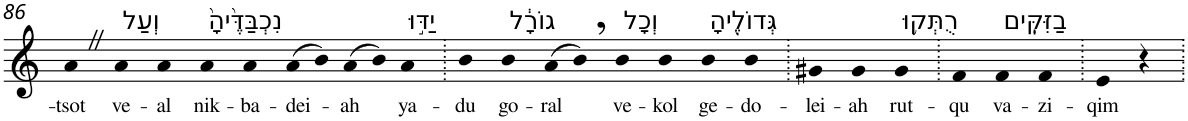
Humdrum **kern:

**kern	**text
*part1	*part1
*staff1	*staff1
*I"Piano	*
*I'Pno	*
!!LO:PB:g=z
*clefG2	*
*k[]	*
=86	=86
!	!LO:LY:b
4aZ	-tsot
!LO:TX:a:t=וְעַל	!
!	!LO:LY:b
4a	ve-
!	!LO:LY:b
4a	-al
!LO:TX:a:t=נִכְבַּדֶּ֙יהָ֙	!
!	!LO:LY:b
4a	nik-
!	!LO:LY:b
4a	-ba-
!	!LO:LY:b
(>8a	-dei-
8b)	.
!	!LO:LY:b
(>8a	-ah
8b)	.
!LO:TX:a:t=יַדּ֣וּ	!
!	!LO:LY:b
4a	ya-
=87.	=87.
!	!LO:LY:b
4b	-du
!LO:TX:a:t=גוֹרָ֔ל	!
!	!LO:LY:b
4b	go-
!	!LO:LY:b
(>8a	-ral
8b,)	.
!LO:TX:a:t=וְכָל	!
!	!LO:LY:b
4b	ve-
!	!LO:LY:b
4b	-kol
!LO:TX:a:t=גְּדוֹלֶ֖יהָ	!
!	!LO:LY:b
4b	ge-
!	!LO:LY:b
4b	-do-
=88.	=88.
!	!LO:LY:b
4g#X	-lei-
!	!LO:LY:b
4g#	-ah
!LO:TX:a:t=רֻתְּק֥וּ	!
!	!LO:LY:b
4g#	rut-
=89.	=89.
!	!LO:LY:b
4f	-qu
!LO:TX:a:t=בַזִּקִּֽים	!
!	!LO:LY:b
4f	va-
!	!LO:LY:b
4f	-zi-
=90.	=90.
!	!LO:LY:b
4e	-qim
4r	.
=.	=.
*-	*-
